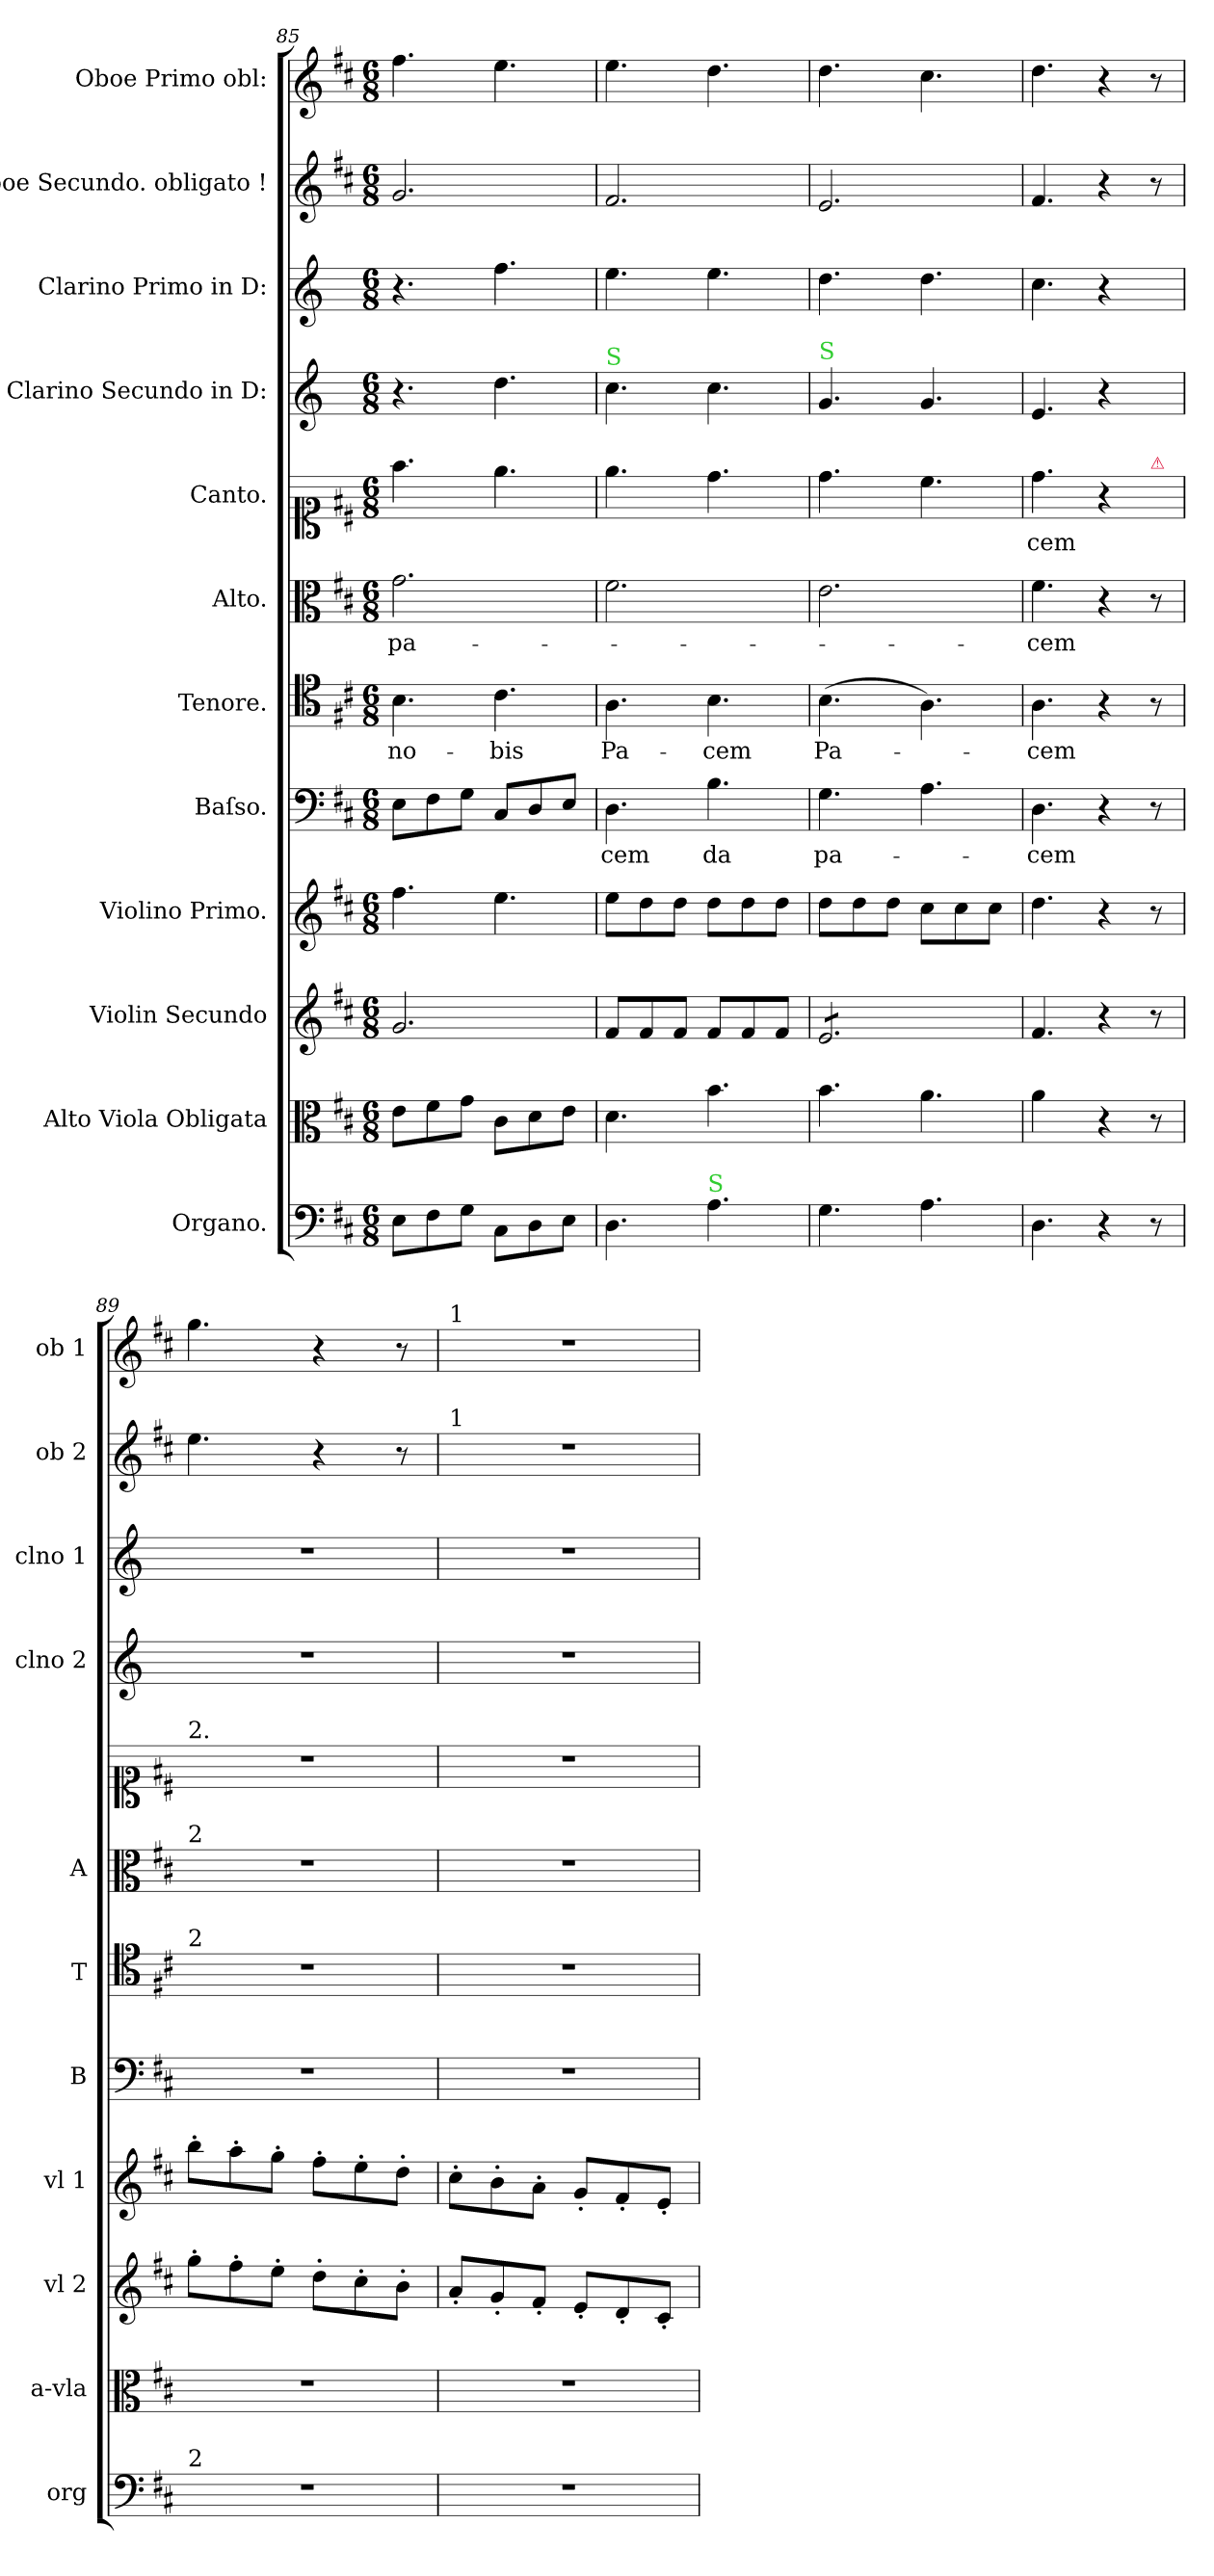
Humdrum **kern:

**kern	**kern	**kern	**dynam	**kern	**dynam	**kern	**text	**kern	**text	**kern	**text	**kern	**text	**kern	**kern	**kern	**kern
*part12	*part11	*part10	*part10	*part9	*part9	*part8	*part8	*part7	*part7	*part6	*part6	*part5	*part5	*part4	*part3	*part2	*part1
*staff12	*staff11	*staff10	*staff10	*staff9	*staff9	*staff8	*staff8	*staff7	*staff7	*staff6	*staff6	*staff5	*staff5	*staff4	*staff3	*staff2	*staff1
*I"Organo.	*I"Alto Viola Obligata	*I"Violin Secundo	*	*I"Violino Primo.	*	*I"Baſso.	*	*I"Tenore.	*	*I"Alto.	*	*I"Canto.	*	*I"Clarino Secundo in D:	*I"Clarino Primo in D:	*I"Oboe Secundo. obligato !	*I"Oboe Primo obl:
*I'org	*I'a-vla	*I'vl 2	*	*I'vl 1	*	*I'B	*	*I'T	*	*I'A	*	*	*	*I'clno 2	*I'clno 1	*I'ob 2	*I'ob 1
*clefF4	*clefC3	*clefG2	*	*clefG2	*	*clefF4	*	*clefC4	*	*clefC3	*	*clefC1	*	*clefG2	*clefG2	*clefG2	*clefG2
*	*	*	*	*	*	*	*	*	*	*	*	*	*	*ITrd-1c-2	*ITrd-1c-2	*	*
*k[f#c#]	*k[f#c#]	*k[f#c#]	*	*k[f#c#]	*	*k[f#c#]	*	*k[f#c#]	*	*k[f#c#]	*	*k[f#c#]	*	*k[f#c#]	*k[f#c#]	*k[f#c#]	*k[f#c#]
*D:	*D:	*D:	*	*D:	*	*D:	*	*D:	*	*D:	*	*D:	*	*	*	*D:	*D:
*M6/8	*M6/8	*M6/8	*	*M6/8	*	*M6/8	*	*M6/8	*	*M6/8	*	*M6/8	*	*M6/8	*M6/8	*M6/8	*M6/8
=85	=85	=85	=85	=85	=85	=85	=85	=85	=85	=85	=85	=85	=85	=85	=85	=85	=85
8E\L	8e\L	2.g/	.	4.ff#\	.	8E\L	.	4.B\	no-	2.g\	pa-	4.ff#\	.	4.r	4.r	2.g/	4.ff#\
8F#\	8f#\	.	.	.	.	8F#\	.	.	.	.	.	.	.	.	.	.	.
8G\J	8g\J	.	.	.	.	8G\J	.	.	.	.	.	.	.	.	.	.	.
8C#\L	8c#\L	.	.	4.ee\	.	8C#/L	.	4.c#\	-bis	.	.	4.ee\	.	4.ee\	4.gg\	.	4.ee\
8D\	8d\	.	.	.	.	8D/	.	.	.	.	.	.	.	.	.	.	.
8E\J	8e\J	.	.	.	.	8E/J	.	.	.	.	.	.	.	.	.	.	.
=86	=86	=86	=86	=86	=86	=86	=86	=86	=86	=86	=86	=86	=86	=86	=86	=86	=86
!	!	!	!	!	!	!	!	!	!	!	!	!	!	!LO:TX:a:color=limegreen:t=S	!	!	!
4.D\	4.d\	8f#/L	.	8ee\L	.	4.D\	-cem	4.A\	Pa-	2.f#\	.	4.ee\	.	4.dd\	4.ff#\	2.f#/	4.ee\
.	.	8f#/	.	8dd\	.	.	.	.	.	.	.	.	.	.	.	.	.
.	.	8f#/J	.	8dd\J	.	.	.	.	.	.	.	.	.	.	.	.	.
!LO:TX:a:color=limegreen:t=S	!	!	!	!	!	!	!	!	!	!	!	!	!	!	!	!	!
4.A\	4.b\	8f#/L	.	8dd\L	.	4.B\	da	4.B\	-cem	.	.	4.dd\	.	4.dd\	4.ff#\	.	4.dd\
.	.	8f#/	.	8dd\	.	.	.	.	.	.	.	.	.	.	.	.	.
.	.	8f#/J	.	8dd\J	.	.	.	.	.	.	.	.	.	.	.	.	.
=87	=87	=87	=87	=87	=87	=87	=87	=87	=87	=87	=87	=87	=87	=87	=87	=87	=87
!	!	!	!	!	!	!	!	!	!	!	!	!	!	!LO:TX:a:color=limegreen:t=S	!	!	!
!	!	!	!	!	!	!	!	!	!LO:LY:i	!	!	!	!	!	!	!	!
*	*	*tremolo	*	*	*	*	*	*	*	*	*	*	*	*	*	*	*
4.G\	4.b\	8e/L	.	8dd\L	.	4.G\	pa-	(4.B\	Pa-	2.e\	.	4.dd\	.	4.a/	4.ee\	2.e/	4.dd\
.	.	8e/	.	8dd\	.	.	.	.	.	.	.	.	.	.	.	.	.
.	.	8e/	.	8dd\J	.	.	.	.	.	.	.	.	.	.	.	.	.
4.A\	4.a\	8e/	.	8cc#\L	.	4.A\	.	4.A\)	.	.	.	4.cc#\	.	4.a/	4.ee\	.	4.cc#\
.	.	8e/	.	8cc#\	.	.	.	.	.	.	.	.	.	.	.	.	.
.	.	8e/J	.	8cc#\J	.	.	.	.	.	.	.	.	.	.	.	.	.
*	*	*Xtremolo	*	*	*	*	*	*	*	*	*	*	*	*	*	*	*
=88	=88	=88	=88	=88	=88	=88	=88	=88	=88	=88	=88	=88	=88	=88	=88	=88	=88
!	!LO:N:vis=4	!	!	!	!	!	!	!	!LO:LY:i	!	!	!	!	!	!	!	!
4.D\	4.a\	4.f#/	.	4.dd\	.	4.D\	-cem	4.A\	-cem	4.f#\	-cem	4.dd\	-cem	4.f#/	4.dd\	4.f#/	4.dd\
4r	4r	4r	.	4r	.	4r	.	4r	.	4r	.	4r	.	4r	4r	4r	4r
!	!	!	!	!	!	!	!	!	!	!	!	!LO:TX:a:color=crimson:t=⚠	!	!	!	!	!
8r	8r	8r	.	8r	.	8r	.	8r	.	8r	.	8ryy	.	8ryy	8ryy	8r	8r
=89	=89	=89	=89	=89	=89	=89	=89	=89	=89	=89	=89	=89	=89	=89	=89	=89	=89
!	!	!	!	!	!	!	!	!	!	!	!	!LO:TX:a:t=2.	!	!	!	!	!
!	!	!	!	!	!	!	!	!	!	!LO:TX:a:t=2	!	!	!	!	!	!	!
!	!	!	!	!	!	!	!	!LO:TX:a:t=2	!	!	!	!	!	!	!	!	!
!LO:TX:a:t=2	!	!	!	!	!	!	!	!	!	!	!	!	!	!	!	!	!
!	!	!	!LO:DY:a	!	!LO:DY:a	!	!	!	!	!	!	!	!	!	!	!	!
2.r	2.r	8gg'\L	p&colon;	8bb'\L	p&colon;	2.r	.	2.r	.	2.r	.	2.r	.	2.r	2.r	4.ee\	4.gg\
.	.	8ff#'\	.	8aa'\	.	.	.	.	.	.	.	.	.	.	.	.	.
.	.	8ee'\J	.	8gg'\J	.	.	.	.	.	.	.	.	.	.	.	.	.
.	.	8dd'\L	.	8ff#'\L	.	.	.	.	.	.	.	.	.	.	.	4r	4r
.	.	8cc#'\	.	8ee'\	.	.	.	.	.	.	.	.	.	.	.	.	.
.	.	8b'\J	.	8dd'\J	.	.	.	.	.	.	.	.	.	.	.	8r	8r
=90	=90	=90	=90	=90	=90	=90	=90	=90	=90	=90	=90	=90	=90	=90	=90	=90	=90
!	!	!	!	!	!	!	!	!	!	!	!	!	!	!	!	!	!LO:TX:a:t=1
!	!	!	!	!	!	!	!	!	!	!	!	!	!	!	!	!LO:TX:a:t=1	!
2.r	2.r	8a'/L	.	8cc#'\L	.	2.r	.	2.r	.	2.r	.	2.r	.	2.r	2.r	2.r	2.r
.	.	8g'/	.	8b'\	.	.	.	.	.	.	.	.	.	.	.	.	.
.	.	8f#'/J	.	8a'\J	.	.	.	.	.	.	.	.	.	.	.	.	.
.	.	8e'/L	.	8g'/L	.	.	.	.	.	.	.	.	.	.	.	.	.
.	.	8d'/	.	8f#'/	.	.	.	.	.	.	.	.	.	.	.	.	.
.	.	8c#'/J	.	8e'/J	.	.	.	.	.	.	.	.	.	.	.	.	.
=	=	=	=	=	=	=	=	=	=	=	=	=	=	=	=	=	=
*-	*-	*-	*-	*-	*-	*-	*-	*-	*-	*-	*-	*-	*-	*-	*-	*-	*-
